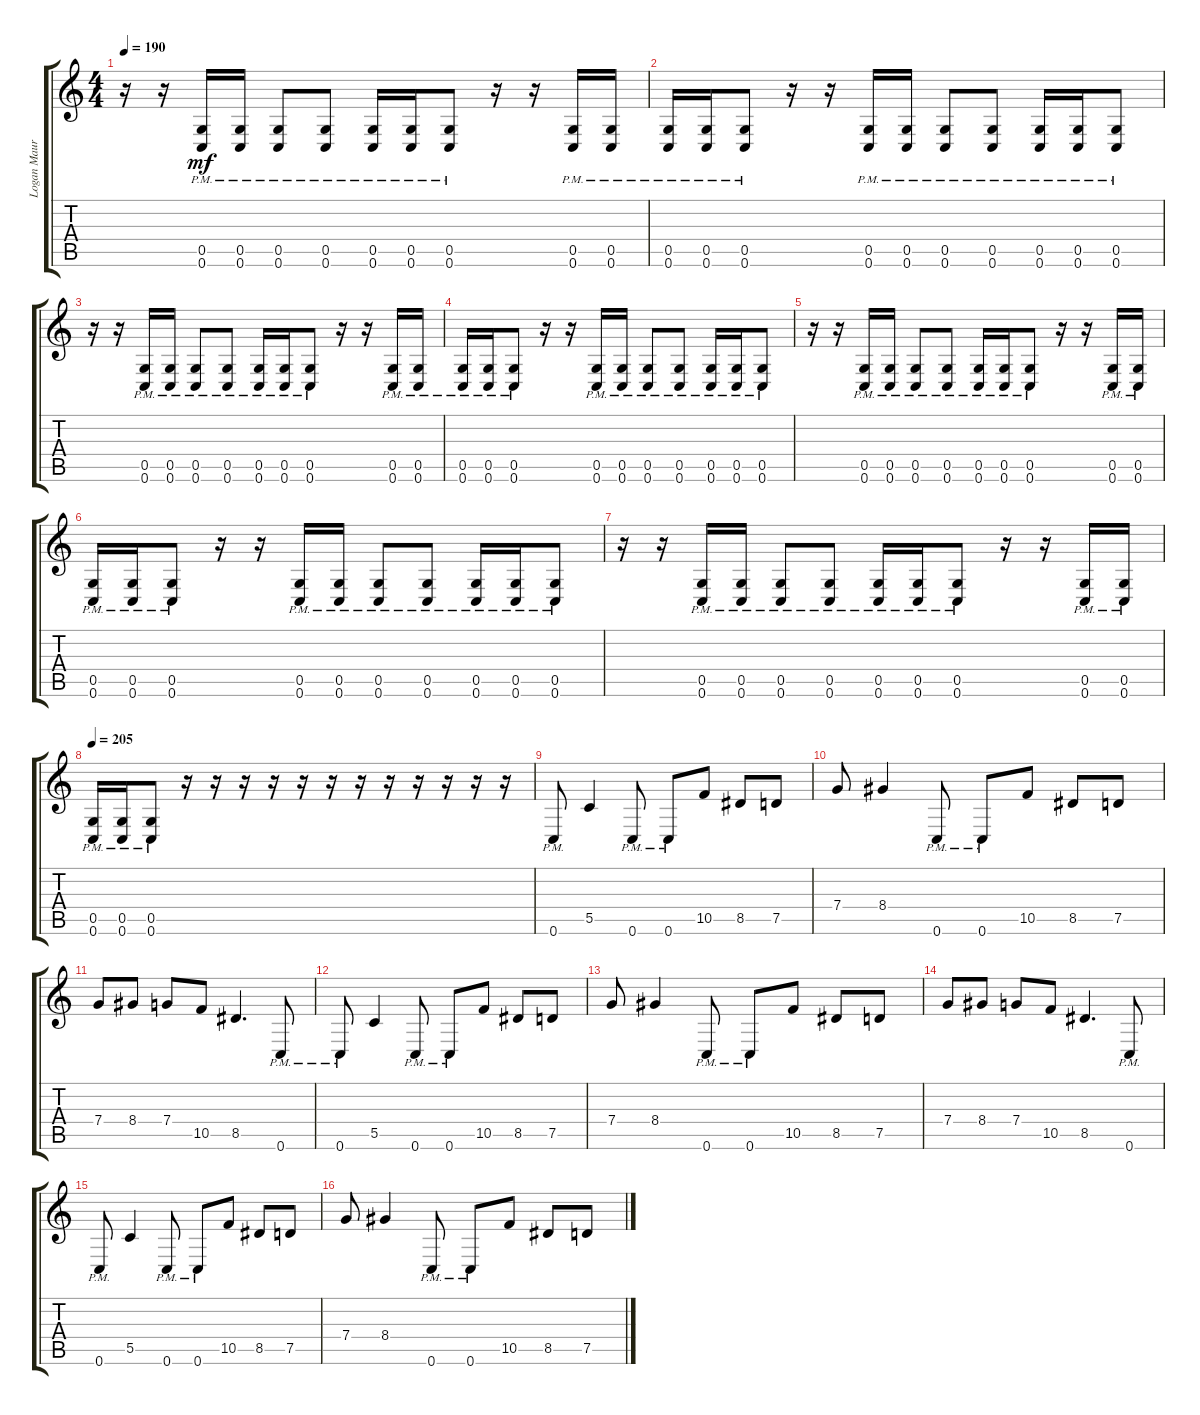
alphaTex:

\track ("Logan Maurer" "Logan Maur") {instrument distortionguitar}
\staff {score tabs}
\tuning (D4 A3 F3 C3 G2 C2) {hide}
\ts (4 4)
\tempo 190
\clef g2
\ks c
r.16{dy mf} r.16 (0.5{pm} 0.6{pm}).16 (0.5{pm} 0.6{pm}).16 (0.5{pm} 0.6{pm}).8 (0.5{pm} 0.6{pm}).8 (0.5{pm} 0.6{pm}).16 (0.5{pm} 0.6{pm}).16 (0.5{pm} 0.6{pm}).8 r.16 r.16 (0.5{pm} 0.6{pm}).16 (0.5{pm} 0.6{pm}).16 |
(0.5{pm} 0.6{pm}).16 (0.5{pm} 0.6{pm}).16 (0.5{pm} 0.6{pm}).8 r.16 r.16 (0.5{pm} 0.6{pm}).16 (0.5{pm} 0.6{pm}).16 (0.5{pm} 0.6{pm}).8 (0.5{pm} 0.6{pm}).8 (0.5{pm} 0.6{pm}).16 (0.5{pm} 0.6{pm}).16 (0.5{pm} 0.6{pm}).8 |
r.16 r.16 (0.5{pm} 0.6{pm}).16 (0.5{pm} 0.6{pm}).16 (0.5{pm} 0.6{pm}).8 (0.5{pm} 0.6{pm}).8 (0.5{pm} 0.6{pm}).16 (0.5{pm} 0.6{pm}).16 (0.5{pm} 0.6{pm}).8 r.16 r.16 (0.5{pm} 0.6{pm}).16 (0.5{pm} 0.6{pm}).16 |
(0.5{pm} 0.6{pm}).16 (0.5{pm} 0.6{pm}).16 (0.5{pm} 0.6{pm}).8 r.16 r.16 (0.5{pm} 0.6{pm}).16 (0.5{pm} 0.6{pm}).16 (0.5{pm} 0.6{pm}).8 (0.5{pm} 0.6{pm}).8 (0.5{pm} 0.6{pm}).16 (0.5{pm} 0.6{pm}).16 (0.5{pm} 0.6{pm}).8 |
r.16 r.16 (0.5{pm} 0.6{pm}).16 (0.5{pm} 0.6{pm}).16 (0.5{pm} 0.6{pm}).8 (0.5{pm} 0.6{pm}).8 (0.5{pm} 0.6{pm}).16 (0.5{pm} 0.6{pm}).16 (0.5{pm} 0.6{pm}).8 r.16 r.16 (0.5{pm} 0.6{pm}).16 (0.5{pm} 0.6{pm}).16 |
(0.5{pm} 0.6{pm}).16 (0.5{pm} 0.6{pm}).16 (0.5{pm} 0.6{pm}).8 r.16 r.16 (0.5{pm} 0.6{pm}).16 (0.5{pm} 0.6{pm}).16 (0.5{pm} 0.6{pm}).8 (0.5{pm} 0.6{pm}).8 (0.5{pm} 0.6{pm}).16 (0.5{pm} 0.6{pm}).16 (0.5{pm} 0.6{pm}).8 |
r.16 r.16 (0.5{pm} 0.6{pm}).16 (0.5{pm} 0.6{pm}).16 (0.5{pm} 0.6{pm}).8 (0.5{pm} 0.6{pm}).8 (0.5{pm} 0.6{pm}).16 (0.5{pm} 0.6{pm}).16 (0.5{pm} 0.6{pm}).8 r.16 r.16 (0.5{pm} 0.6{pm}).16 (0.5{pm} 0.6{pm}).16 |
\tempo 205
(0.5{pm} 0.6{pm}).16 (0.5{pm} 0.6{pm}).16 (0.5{pm} 0.6{pm}).8 r.16 r.16 r.16 r.16 r.16 r.16 r.16 r.16 r.16 r.16 r.16 r.16 |
0.6{pm}.8 5.5.4 0.6{pm}.8 0.6{pm}.8 10.5.8 8.5.8 7.5.8 |
7.4.8 8.4.4 0.6{pm}.8 0.6{pm}.8 10.5.8 8.5.8 7.5.8 |
7.4.8 8.4.8 7.4.8 10.5.8 8.5.4{d} 0.6{pm}.8 |
0.6{pm}.8 5.5.4 0.6{pm}.8 0.6{pm}.8 10.5.8 8.5.8 7.5.8 |
7.4.8 8.4.4 0.6{pm}.8 0.6{pm}.8 10.5.8 8.5.8 7.5.8 |
7.4.8 8.4.8 7.4.8 10.5.8 8.5.4{d} 0.6{pm}.8 |
0.6{pm}.8 5.5.4 0.6{pm}.8 0.6{pm}.8 10.5.8 8.5.8 7.5.8 |
7.4.8 8.4.4 0.6{pm}.8 0.6{pm}.8 10.5.8 8.5.8 7.5.8
